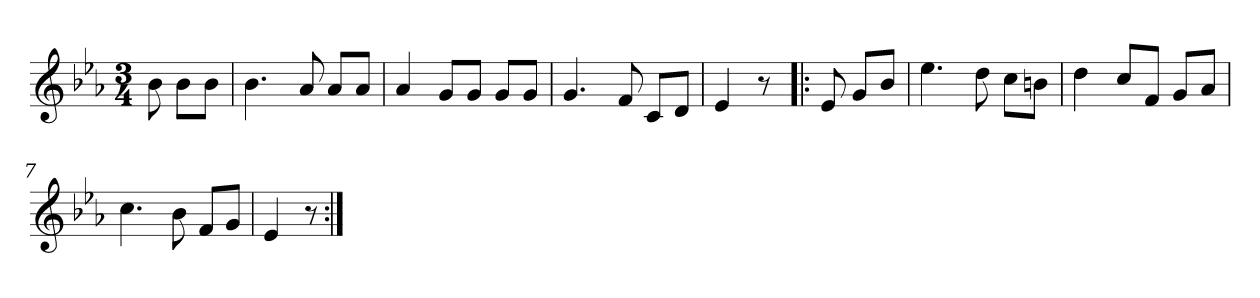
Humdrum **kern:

**kern
*part1
*staff1
*clefG2
*k[b-e-a-]
*E-:
*M3/4
*MM120
=
8b-
8b-\L
8b-\J
=1
4.b-
8a-
8a-/L
8a-/J
=2
4a-
8g/L
8g/J
8g/L
8g/J
=3
4.g
8f
8c/L
8d/J
=4
4e-
8r
=!|:
8e-
8g/L
8b-/J
=5
4.ee-
8dd
8cc\L
8bn\J
=6
4dd
8cc/L
8f/J
8g/L
8a-/J
=7
4.cc
8b-
8f/L
8g/J
=8
4e-
8r
=:|!
*-
